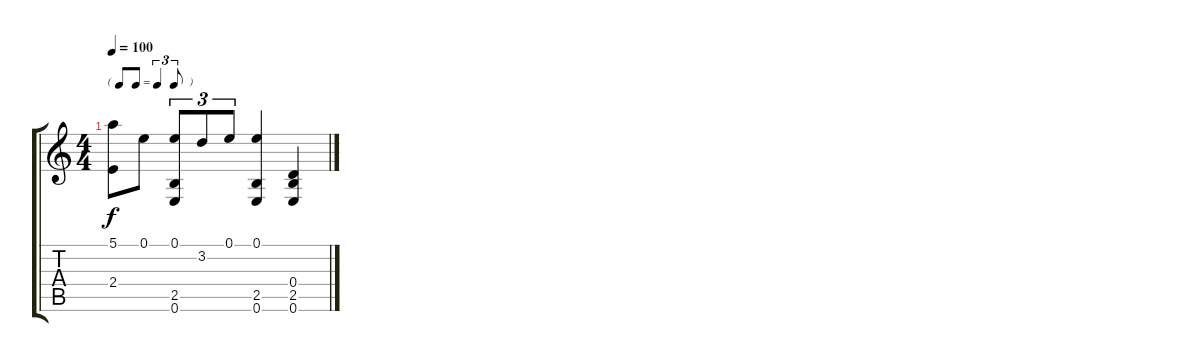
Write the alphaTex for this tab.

\track "" {instrument acousticguitarsteel}
\staff {score tabs}
\tuning (E4 B3 G3 D3 A2 E2) {hide}
\ts (4 4)
\tf triplet8th
\tempo 100
\clef g2
\ks c
(5.1 2.4).8{dy f} 0.1.8 (0.1 2.5 0.6).8{tu (3 2)} 3.2.8{tu (3 2)} 0.1.8{tu (3 2)} (0.1 2.5 0.6).4 (0.4 2.5 0.6).4
